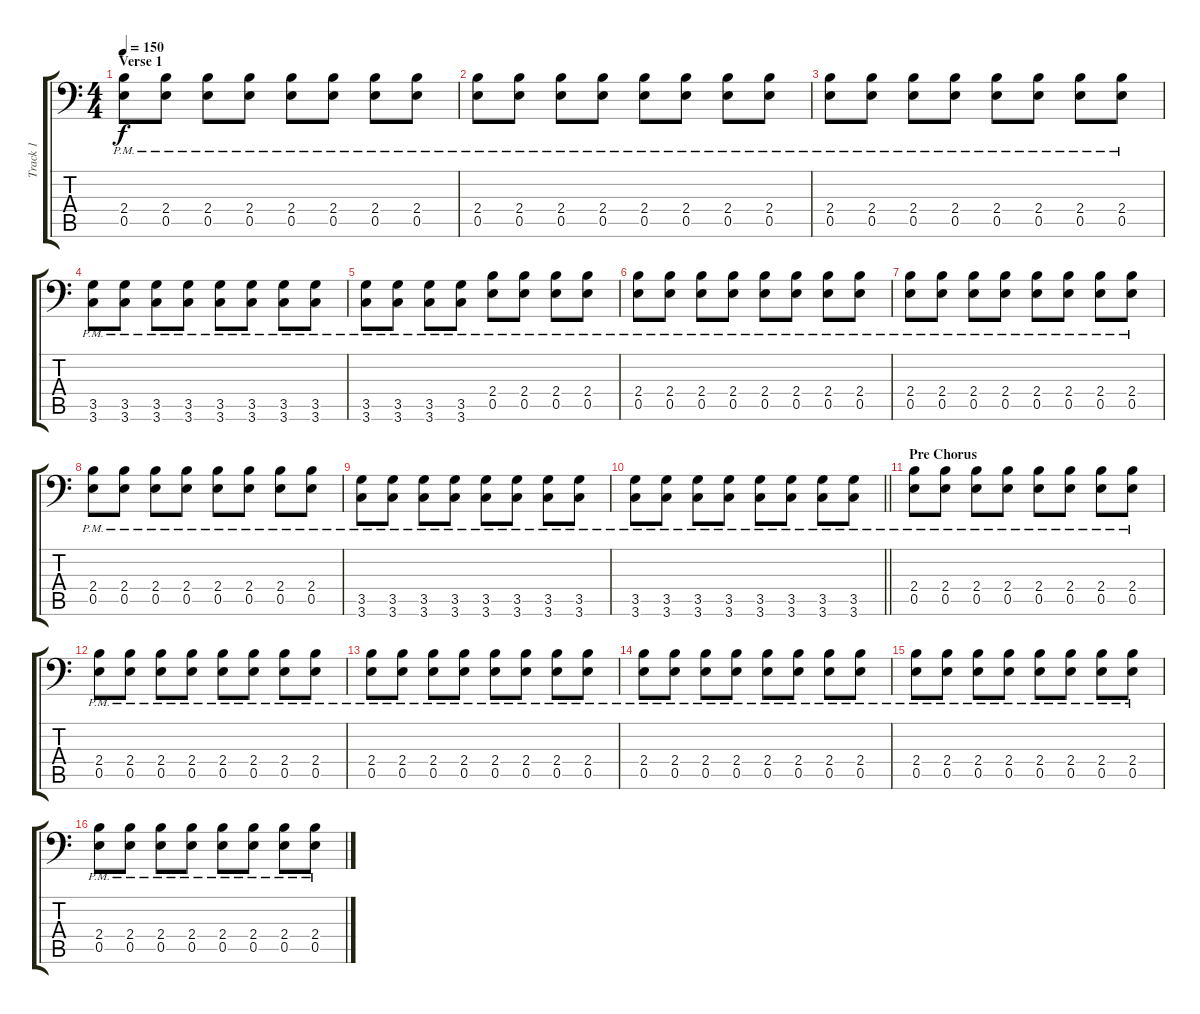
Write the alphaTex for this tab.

\track ("Track 1" "Track 1") {instrument distortionguitar}
\staff {score tabs}
\tuning (B3 Gb3 D3 A2 E2 A1) {hide}
\ts (4 4)
\section ("" "Verse 1")
\tempo 150
\clef f4
\ks c
(2.4{pm} 0.5{pm}).8{dy f} (2.4{pm} 0.5{pm}).8 (2.4{pm} 0.5{pm}).8 (2.4{pm} 0.5{pm}).8 (2.4{pm} 0.5{pm}).8 (2.4{pm} 0.5{pm}).8 (2.4{pm} 0.5{pm}).8 (2.4{pm} 0.5{pm}).8 |
(2.4{pm} 0.5{pm}).8 (2.4{pm} 0.5{pm}).8 (2.4{pm} 0.5{pm}).8 (2.4{pm} 0.5{pm}).8 (2.4{pm} 0.5{pm}).8 (2.4{pm} 0.5{pm}).8 (2.4{pm} 0.5{pm}).8 (2.4{pm} 0.5{pm}).8 |
(2.4{pm} 0.5{pm}).8 (2.4{pm} 0.5{pm}).8 (2.4{pm} 0.5{pm}).8 (2.4{pm} 0.5{pm}).8 (2.4{pm} 0.5{pm}).8 (2.4{pm} 0.5{pm}).8 (2.4{pm} 0.5{pm}).8 (2.4{pm} 0.5{pm}).8 |
(3.5{pm} 3.6{pm}).8 (3.5{pm} 3.6{pm}).8 (3.5{pm} 3.6{pm}).8 (3.5{pm} 3.6{pm}).8 (3.5{pm} 3.6{pm}).8 (3.5{pm} 3.6{pm}).8 (3.5{pm} 3.6{pm}).8 (3.5{pm} 3.6{pm}).8 |
(3.5{pm} 3.6{pm}).8 (3.5{pm} 3.6{pm}).8 (3.5{pm} 3.6{pm}).8 (3.5{pm} 3.6{pm}).8 (2.4{pm} 0.5{pm}).8 (2.4{pm} 0.5{pm}).8 (2.4{pm} 0.5{pm}).8 (2.4{pm} 0.5{pm}).8 |
(2.4{pm} 0.5{pm}).8 (2.4{pm} 0.5{pm}).8 (2.4{pm} 0.5{pm}).8 (2.4{pm} 0.5{pm}).8 (2.4{pm} 0.5{pm}).8 (2.4{pm} 0.5{pm}).8 (2.4{pm} 0.5{pm}).8 (2.4{pm} 0.5{pm}).8 |
(2.4{pm} 0.5{pm}).8 (2.4{pm} 0.5{pm}).8 (2.4{pm} 0.5{pm}).8 (2.4{pm} 0.5{pm}).8 (2.4{pm} 0.5{pm}).8 (2.4{pm} 0.5{pm}).8 (2.4{pm} 0.5{pm}).8 (2.4{pm} 0.5{pm}).8 |
(2.4{pm} 0.5{pm}).8 (2.4{pm} 0.5{pm}).8 (2.4{pm} 0.5{pm}).8 (2.4{pm} 0.5{pm}).8 (2.4{pm} 0.5{pm}).8 (2.4{pm} 0.5{pm}).8 (2.4{pm} 0.5{pm}).8 (2.4{pm} 0.5{pm}).8 |
(3.5{pm} 3.6{pm}).8 (3.5{pm} 3.6{pm}).8 (3.5{pm} 3.6{pm}).8 (3.5{pm} 3.6{pm}).8 (3.5{pm} 3.6{pm}).8 (3.5{pm} 3.6{pm}).8 (3.5{pm} 3.6{pm}).8 (3.5{pm} 3.6{pm}).8 |
\barLineRight lightlight
(3.5{pm} 3.6{pm}).8 (3.5{pm} 3.6{pm}).8 (3.5{pm} 3.6{pm}).8 (3.5{pm} 3.6{pm}).8 (3.5{pm} 3.6{pm}).8 (3.5{pm} 3.6{pm}).8 (3.5{pm} 3.6{pm}).8 (3.5{pm} 3.6{pm}).8 |
\section ("" "Pre Chorus")
(2.4{pm} 0.5{pm}).8 (2.4{pm} 0.5{pm}).8 (2.4{pm} 0.5{pm}).8 (2.4{pm} 0.5{pm}).8 (2.4{pm} 0.5{pm}).8 (2.4{pm} 0.5{pm}).8 (2.4{pm} 0.5{pm}).8 (2.4{pm} 0.5{pm}).8 |
(2.4{pm} 0.5{pm}).8 (2.4{pm} 0.5{pm}).8 (2.4{pm} 0.5{pm}).8 (2.4{pm} 0.5{pm}).8 (2.4{pm} 0.5{pm}).8 (2.4{pm} 0.5{pm}).8 (2.4{pm} 0.5{pm}).8 (2.4{pm} 0.5{pm}).8 |
(2.4{pm} 0.5{pm}).8 (2.4{pm} 0.5{pm}).8 (2.4{pm} 0.5{pm}).8 (2.4{pm} 0.5{pm}).8 (2.4{pm} 0.5{pm}).8 (2.4{pm} 0.5{pm}).8 (2.4{pm} 0.5{pm}).8 (2.4{pm} 0.5{pm}).8 |
(2.4{pm} 0.5{pm}).8 (2.4{pm} 0.5{pm}).8 (2.4{pm} 0.5{pm}).8 (2.4{pm} 0.5{pm}).8 (2.4{pm} 0.5{pm}).8 (2.4{pm} 0.5{pm}).8 (2.4{pm} 0.5{pm}).8 (2.4{pm} 0.5{pm}).8 |
(2.4{pm} 0.5{pm}).8 (2.4{pm} 0.5{pm}).8 (2.4{pm} 0.5{pm}).8 (2.4{pm} 0.5{pm}).8 (2.4{pm} 0.5{pm}).8 (2.4{pm} 0.5{pm}).8 (2.4{pm} 0.5{pm}).8 (2.4{pm} 0.5{pm}).8 |
(2.4{pm} 0.5{pm}).8 (2.4{pm} 0.5{pm}).8 (2.4{pm} 0.5{pm}).8 (2.4{pm} 0.5{pm}).8 (2.4{pm} 0.5{pm}).8 (2.4{pm} 0.5{pm}).8 (2.4{pm} 0.5{pm}).8 (2.4{pm} 0.5{pm}).8
